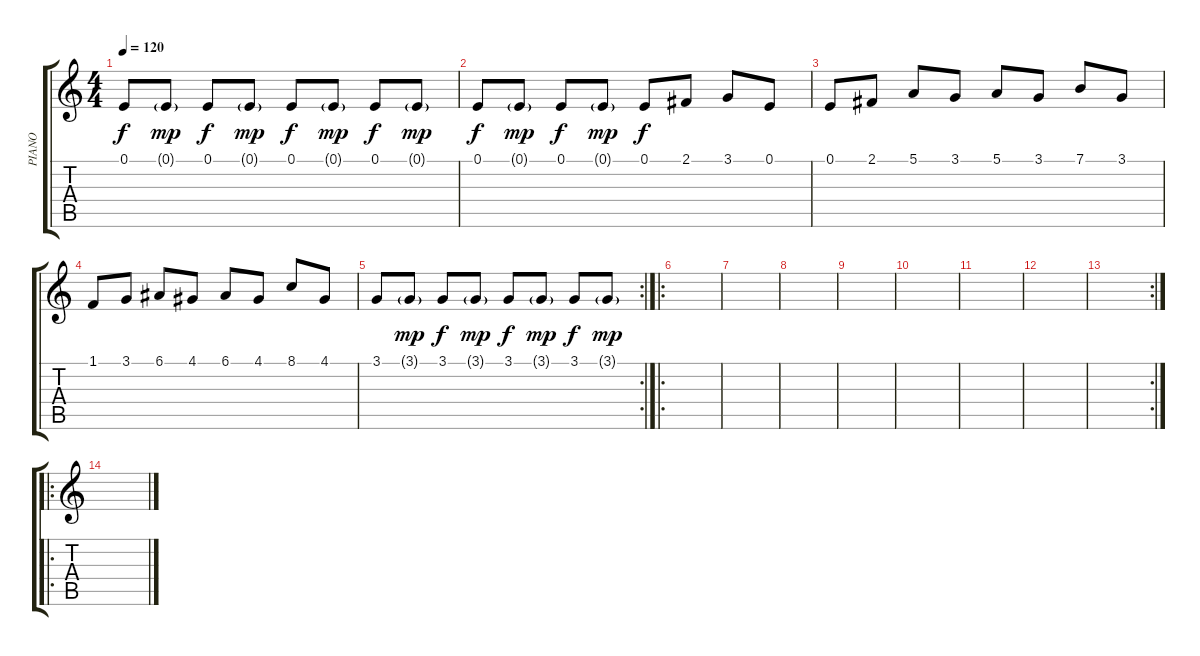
\track ("PIANO" "PIANO") {instrument electricgrandpiano}
\staff {score tabs}
\tuning (E4 B3 G3 D3 A2 E2) {hide}
\ts (4 4)
\tempo 120
\clef g2
\ks c
0.1.8{dy f} 0.1{g}.8{dy mp} 0.1.8{dy f} 0.1{g}.8{dy mp} 0.1.8{dy f} 0.1{g}.8{dy mp} 0.1.8{dy f} 0.1{g}.8{dy mp} |
0.1.8{dy f} 0.1{g}.8{dy mp} 0.1.8{dy f} 0.1{g}.8{dy mp} 0.1.8{dy f} 2.1.8 3.1.8 0.1.8 |
0.1.8 2.1.8 5.1.8 3.1.8 5.1.8 3.1.8 7.1.8 3.1.8 |
1.1.8 3.1.8 6.1.8 4.1.8 6.1.8 4.1.8 8.1.8 4.1.8 |
\rc 2
3.1.8 3.1{g}.8{dy mp} 3.1.8{dy f} 3.1{g}.8{dy mp} 3.1.8{dy f} 3.1{g}.8{dy mp} 3.1.8{dy f} 3.1{g}.8{dy mp} |
\ro
|
|
|
|
|
|
|
\rc 2
|
\ro
